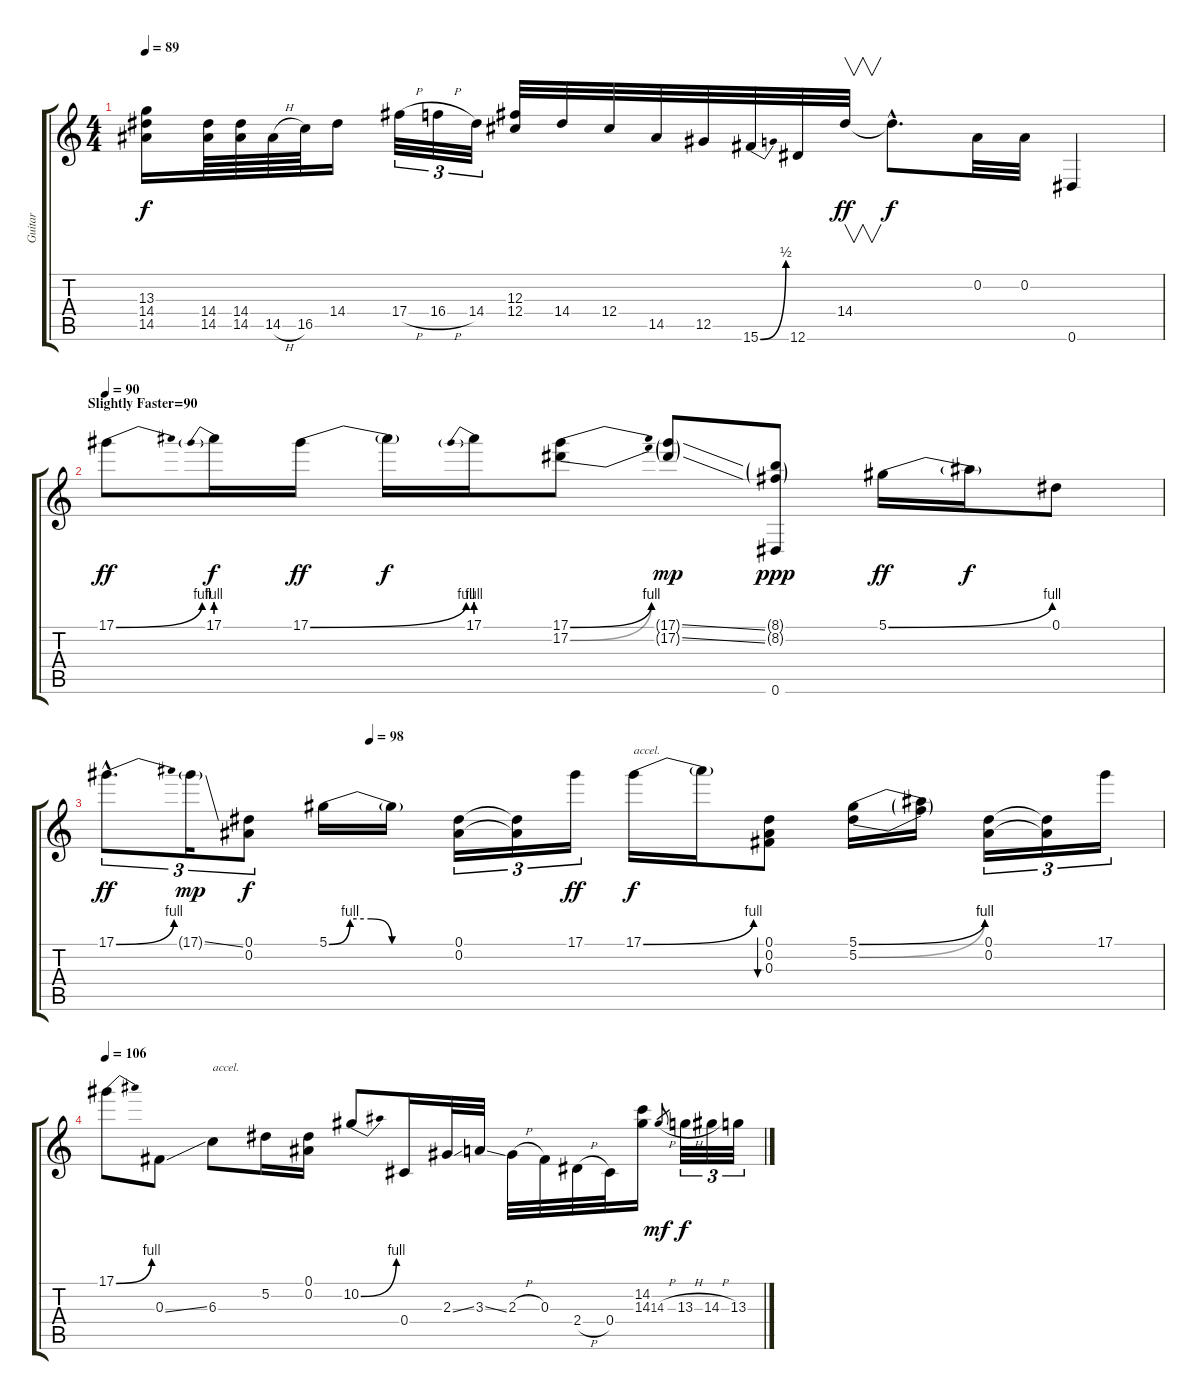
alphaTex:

\track ("Guitar" "Guitar") {instrument overdrivenguitar}
\staff {score tabs}
\tuning (Eb4 Bb3 Gb3 Db3 Ab2 Eb2) {hide}
\ts (4 4)
\tempo 89
\clef g2
\ks c
(13.3 14.4 14.5).16{dy f} (14.4 14.5).64 (14.4 14.5).64 14.5{h}.64 16.5.64 14.4.16 17.4{h}.32{tu (3 2)} 16.4{h}.32{tu (3 2)} 14.4.32{tu (3 2)} (12.3 12.4).32 14.4.32 12.4.32 14.5.32 12.5.32 15.6{be (bend 0 0 60 2)}.32 12.6.32 14.4.32{v dy ff} 14.4{hac t}.8{d dy f} 0.2.32 0.2.32 0.6.4 |
\section ("" "Slightly Faster=90")
\tempo 90
17.1{be (bend 0 0 60 4)}.8{dy ff} 17.1{be (prebend 0 4 60 4)}.16{dy f} 17.1{be (bend 0 0 60 4)}.16{dy ff} 17.1{t}.16{dy f} 17.1{be (prebend 0 4 60 4)}.16 (17.1{be (bend 0 0 60 4)} 17.2{be (bend 0 0 60 4)}).8 (17.1{ss g} 17.2{ss g}).8{dy mp} (8.1{g} 8.2{g} 0.6).8{dy ppp} 5.1{be (bend 0 0 60 4)}.16{dy ff} 5.1{t}.16{dy f} 0.1.8 |
\tempo (98 0.25)
17.1{be (bend 0 0 60 4) hac}.8{d tu (3 2) dy ff} 17.1{ss g}.16{tu (3 2) dy mp} (0.1 0.2).8{tu (3 2) dy f} 5.1{be (custom 0 0 10 4 20 4 30 0 60 0)}.16 5.1{t}.16 (0.1 0.2).16{tu (3 2)} (0.1{t} 0.2{t}).16{tu (3 2)} 17.1.16{tu (3 2) dy ff} 17.1{be (bend 0 0 60 4)}.16{txt "accel." dy f} 17.1{t}.16 (0.1 0.2 0.3).8{bu 240} (5.1{be (bend 0 0 60 4)} 5.2{be (bend 0 0 60 4)}).16 (5.1{t} 5.2{t}).16 (0.1 0.2).16{tu (3 2)} (0.1{t} 0.2{t}).16{tu (3 2)} 17.1.16{tu (3 2)} |
\tempo 106
17.1{be (bend 0 0 60 4)}.8 0.3{ss}.8 6.3.8{txt "accel."} 5.2.16 (0.1 0.2).16 10.2{be (bend 0 0 60 4)}.8 0.4.16 2.3{ss}.32 3.3{ss}.32 2.3{h}.32 0.3.32 2.4{h}.32 0.4.32 (14.2 14.3).16 14.3{h}.8{gr dy mf} 13.3{h}.32{tu (3 2) dy f} 14.3{h}.32{tu (3 2)} 13.3.32{tu (3 2)}
